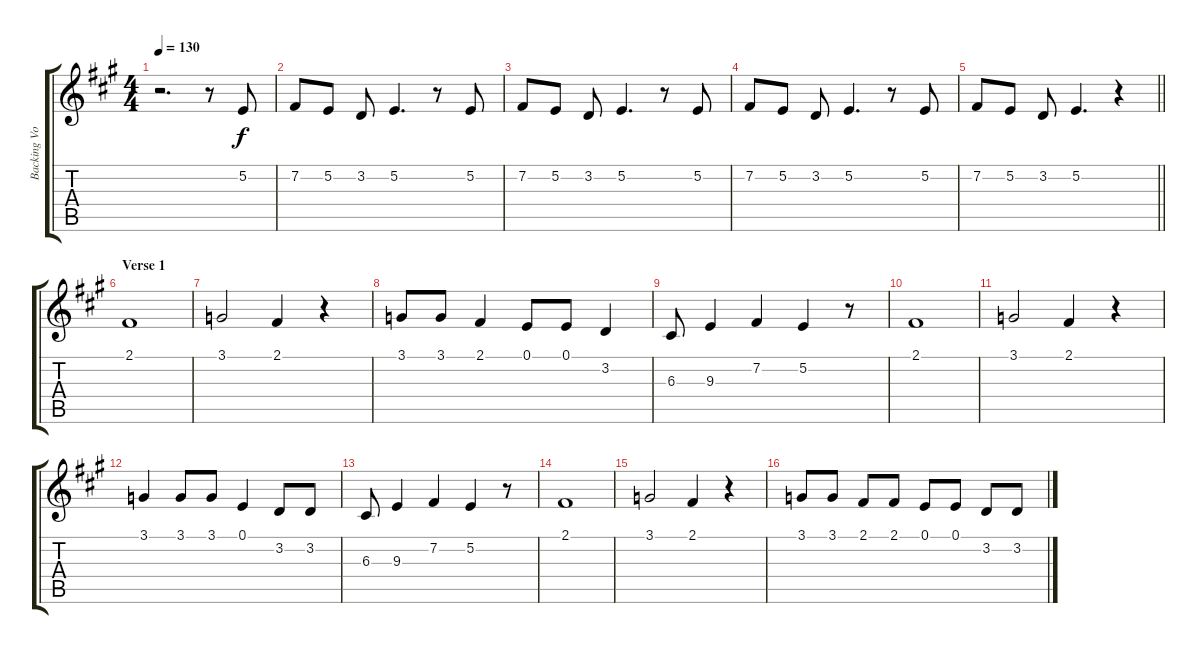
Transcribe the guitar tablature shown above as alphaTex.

\track ("Backing Vocals" "Backing Vo") {instrument lead2sawtooth}
\staff {score tabs}
\tuning (E4 B3 G3 D3 A2 E2) {hide}
\ts (4 4)
\tempo 130
\clef g2
\ks a
r.2{d dy f} r.8 5.2.8 |
7.2.8 5.2.8 3.2.8 5.2.4{d} r.8 5.2.8 |
7.2.8 5.2.8 3.2.8 5.2.4{d} r.8 5.2.8 |
7.2.8 5.2.8 3.2.8 5.2.4{d} r.8 5.2.8 |
\barLineRight lightlight
7.2.8 5.2.8 3.2.8 5.2.4{d} r.4 |
\section ("" "Verse 1")
2.1.1 |
3.1.2 2.1.4 r.4 |
3.1.8 3.1.8 2.1.4 0.1.8 0.1.8 3.2.4 |
6.3.8 9.3.4 7.2.4 5.2.4 r.8 |
2.1.1 |
3.1.2 2.1.4 r.4 |
3.1.4 3.1.8 3.1.8 0.1.4 3.2.8 3.2.8 |
6.3.8 9.3.4 7.2.4 5.2.4 r.8 |
2.1.1 |
3.1.2 2.1.4 r.4 |
3.1.8 3.1.8 2.1.8 2.1.8 0.1.8 0.1.8 3.2.8 3.2.8
